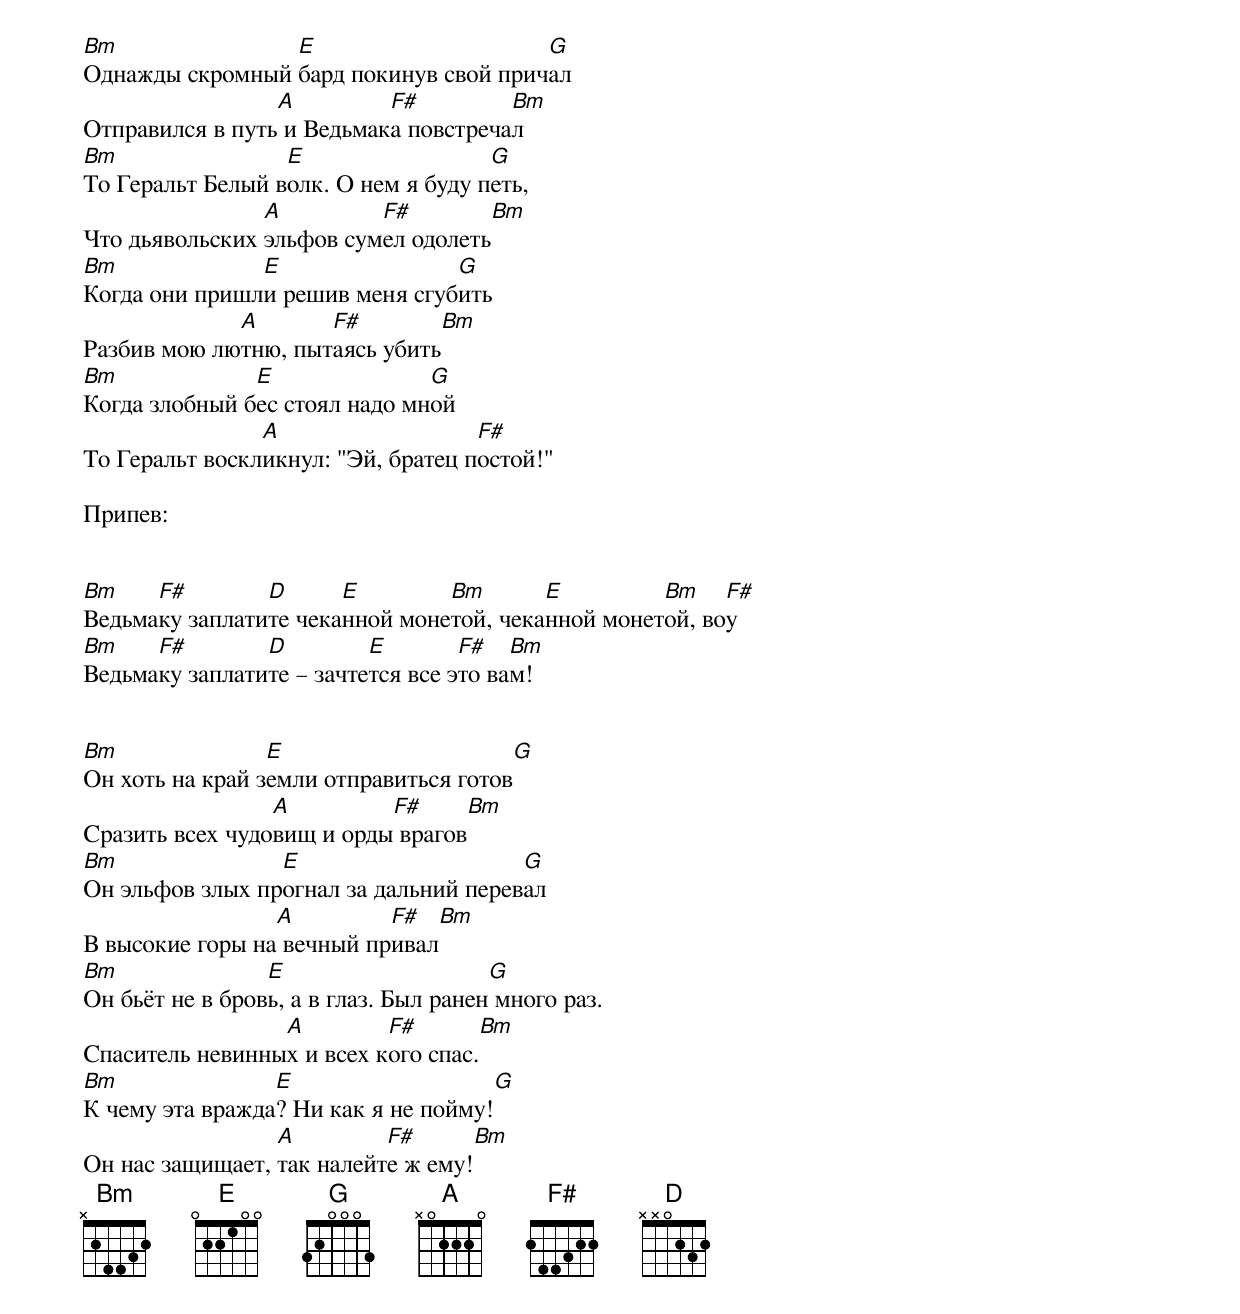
Bm               E                     G
Однажды скромный бард покинув свой причал
                 A         F#         Bm
Отправился в путь и Ведьмака повстречал
Bm                E                  G
То Геральт Белый волк. О нем я буду петь,
                A         F#         Bm
Что дьявольских эльфов сумел одолеть
Bm             E                G
Когда они пришли решив меня сгубить
             A       F#         Bm
Разбив мою лютню, пытаясь убить
Bm             E               G
Когда злобный бес стоял надо мной
                A                   F#
То Геральт воскликнул: "Эй, братец постой!"

Припев:


Bm    F#        D      E        Bm       E         Bm    F#
Ведьмаку заплатите чеканной монетой, чеканной монетой, воу
Bm    F#        D         E        F#   Bm
Ведьмаку заплатите – зачтется все это вам!


Bm               E                     G
Он хоть на край земли отправиться готов
                 A         F#         Bm
Сразить всех чудовищ и орды врагов
Bm               E                     G
Он эльфов злых прогнал за дальний перевал
                 A         F#         Bm
В высокие горы на вечный привал
Bm               E                     G
Он бьёт не в бровь, а в глаз. Был ранен много раз.
                 A         F#         Bm
Спаситель невинных и всех кого спас.
Bm               E                     G
К чему эта вражда? Ни как я не пойму!
                 A         F#         Bm
Он нас защищает, так налейте ж ему!
